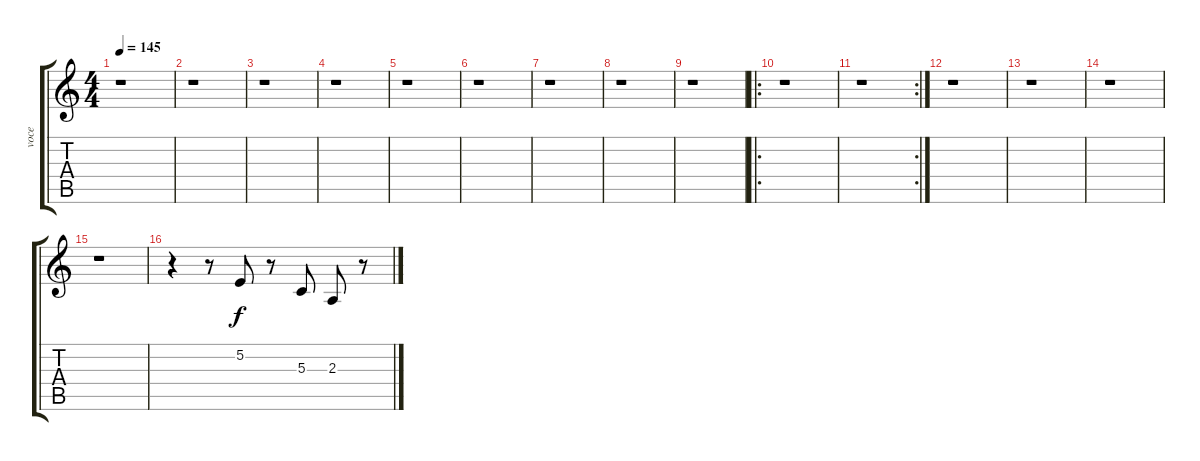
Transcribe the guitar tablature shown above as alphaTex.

\track ("voce" "voce") {instrument lead2sawtooth}
\staff {score tabs}
\tuning (E4 B3 G3 D3 A2 E2) {hide}
\ts (4 4)
\tempo 145
\clef g2
\ks c
r.1{dy f instrument lead2sawtooth} |
r.1 |
r.1 |
r.1 |
r.1 |
r.1 |
r.1 |
r.1 |
r.1 |
\ro
r.1 |
\rc 2
r.1 |
r.1 |
r.1 |
r.1 |
r.1 |
r.4 r.8 5.2.8 r.8 5.3.8 2.3.8 r.8
